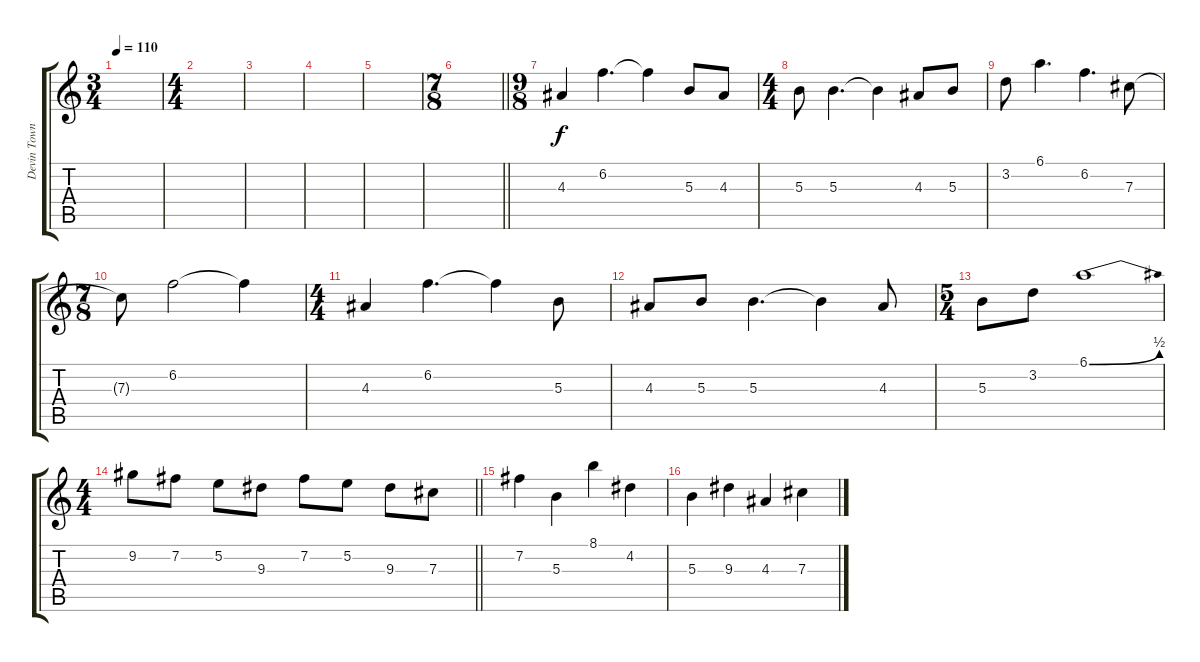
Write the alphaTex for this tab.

\track ("Devin Townsend" "Devin Town") {instrument distortionguitar}
\staff {score tabs}
\tuning (Eb4 B3 Gb3 B2 Gb2 B1) {hide}
\ts (3 4)
\tempo 110
\clef g2
\ks c
|
\ts (4 4)
|
|
|
|
\ts (7 8)
\barLineRight lightlight
|
\ts (9 8)
4.3.4 6.2.4{d} 6.2{t}.4 5.3.8 4.3.8 |
\ts (4 4)
5.3.8 5.3.4{d} 5.3{t}.4 4.3.8 5.3.8 |
3.2.8 6.1.4{d} 6.2.4{d} 7.3.8 |
\ts (7 8)
7.3{t}.8 6.2.2 6.2{t}.4 |
\ts (4 4)
4.3.4 6.2.4{d} 6.2{t}.4 5.3.8 |
4.3.8 5.3.8 5.3.4{d} 5.3{t}.4 4.3.8 |
\ts (5 4)
5.3.8 3.2.8 6.1{be (bend 0 0 60 2)}.1 |
\ts (4 4)
\barLineRight lightlight
9.2.8 7.2.8 5.2.8 9.3.8 7.2.8 5.2.8 9.3.8 7.3.8 |
7.2.4 5.3.4 8.1.4 4.2.4 |
5.3.4 9.3.4 4.3.4 7.3.4
